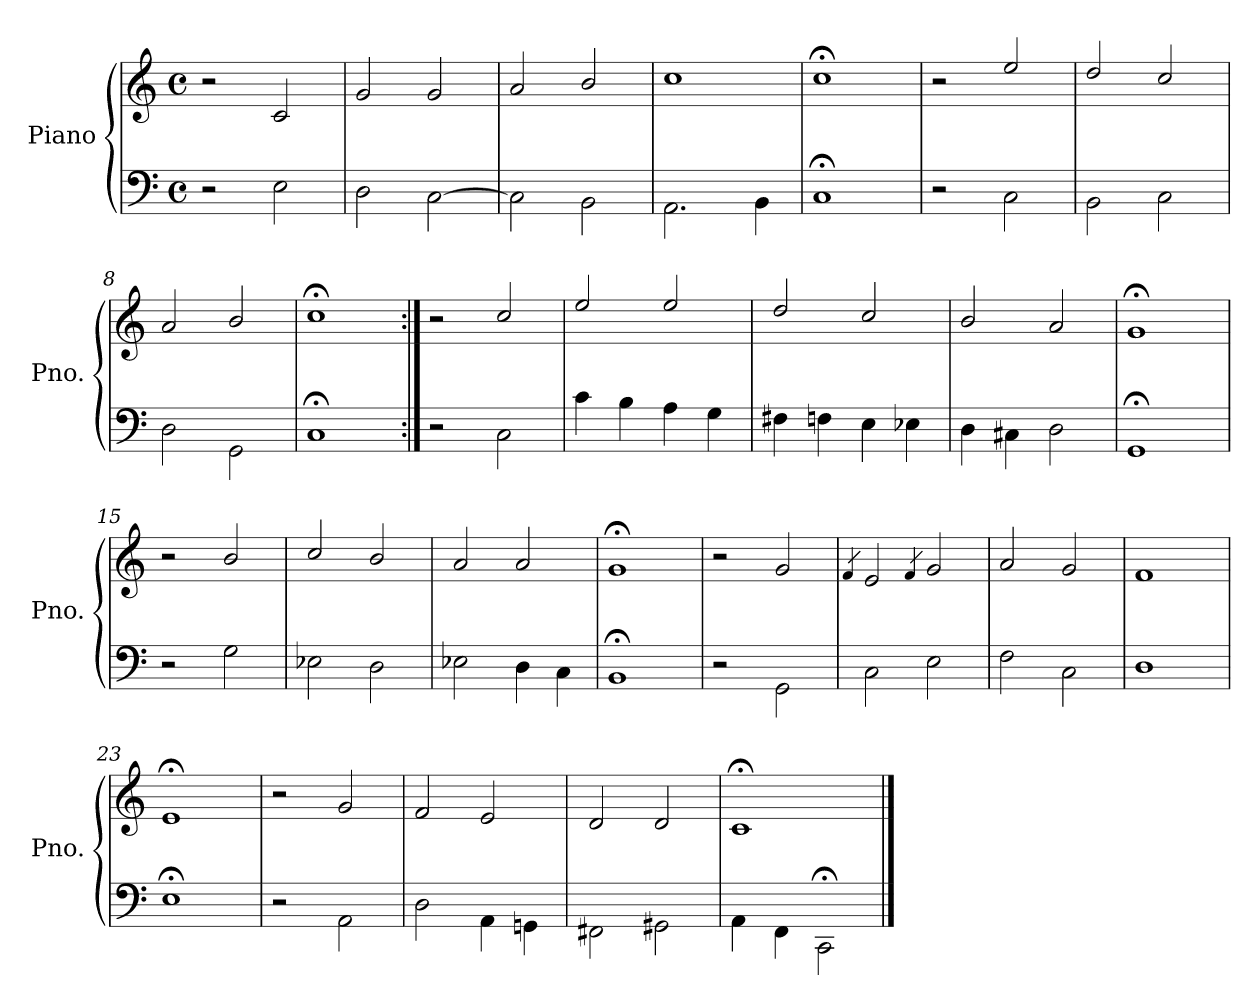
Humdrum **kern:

**kern	**kern
*part1	*part1
*staff2	*staff1
*I"Piano	*
*I'Pno.	*
*clefF4	*clefG2
*k[]	*k[]
*M4/4	*M4/4
*met(c)	*met(c)
=1	=1
2r	2r
2E\	2c/
=2	=2
2D\	2g/
[<2C\	2g/
=3	=3
2C\]	2a/
2BB\	2b/
=4	=4
2.AA\	1cc
4BB\	.
=5	=5
1C;	1cc;<
=6	=6
2r	2r
2C\	2ee/
=7	=7
2BB\	2dd/
2C\	2cc/
=8	=8
2D\	2a/
2GG\	2b/
=9	=9
1C;	1cc;<
!!LO:LB:g=z
=10:|!	=10:|!
2r	2r
2C\	2cc/
=11	=11
4c\	2ee/
4B\	.
4A\	2ee/
4G\	.
=12	=12
4F#X\	2dd/
4Fn\	.
4E\	2cc/
4E-X\	.
=13	=13
4D\	2b/
4C#X\	.
2D\	2a/
=14	=14
1GG;	1g;<
=15	=15
2r	2r
2G\	2b/
=16	=16
2E-X\	2cc/
2D\	2b/
=17	=17
2E-X\	2a/
4D\	2a/
4C\	.
=18	=18
1BB;	1g;<
!!LO:LB:g=z
=19	=19
2r	2r
2GG\	2g/
=20	=20
.	4qf/
2C\	2e/
.	4qf/
2E\	2g/
=21	=21
2F\	2a/
2C\	2g/
=22	=22
1D	1f
=23	=23
1E;	1e;<
=24	=24
2r	2r
2AA\	2g/
=25	=25
2D\	2f/
4AA\	2e/
4GGn\	.
=26	=26
2FF#X\	2d/
2GG#X\	2d/
=27	=27
4AA\	1c;<
4FF\	.
2CC;\	.
==	==
*-	*-
